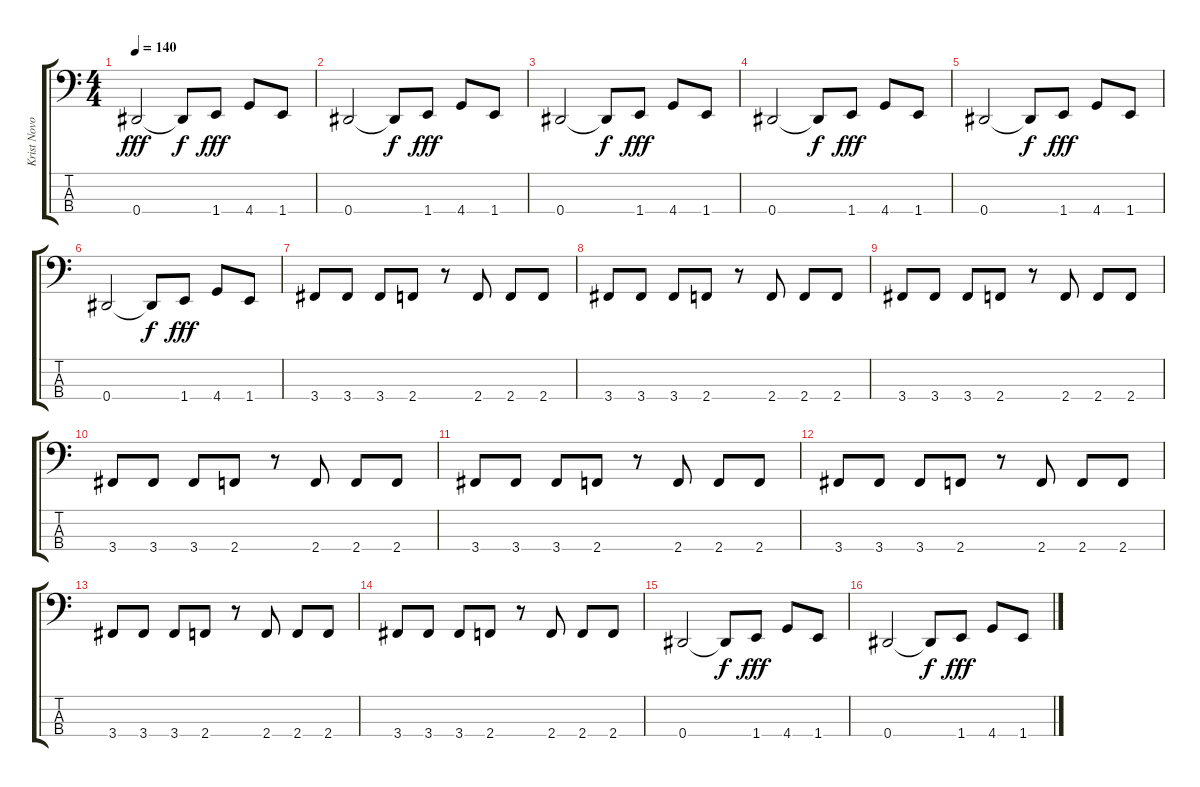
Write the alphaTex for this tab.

\track ("Krist Novoselic" "Krist Novo") {instrument electricbassfinger}
\staff {score tabs}
\tuning (Gb2 Db2 Ab1 Eb1) {hide}
\ts (4 4)
\tempo 140
\clef f4
\ks c
0.4.2{dy fff} 0.4{t}.8{dy f} 1.4.8{dy fff} 4.4.8 1.4.8 |
0.4.2 0.4{t}.8{dy f} 1.4.8{dy fff} 4.4.8 1.4.8 |
0.4.2 0.4{t}.8{dy f} 1.4.8{dy fff} 4.4.8 1.4.8 |
0.4.2 0.4{t}.8{dy f} 1.4.8{dy fff} 4.4.8 1.4.8 |
0.4.2 0.4{t}.8{dy f} 1.4.8{dy fff} 4.4.8 1.4.8 |
0.4.2 0.4{t}.8{dy f} 1.4.8{dy fff} 4.4.8 1.4.8 |
3.4.8 3.4.8 3.4.8 2.4.8 r.8 2.4.8 2.4.8 2.4.8 |
3.4.8 3.4.8 3.4.8 2.4.8 r.8 2.4.8 2.4.8 2.4.8 |
3.4.8 3.4.8 3.4.8 2.4.8 r.8 2.4.8 2.4.8 2.4.8 |
3.4.8 3.4.8 3.4.8 2.4.8 r.8 2.4.8 2.4.8 2.4.8 |
3.4.8 3.4.8 3.4.8 2.4.8 r.8 2.4.8 2.4.8 2.4.8 |
3.4.8 3.4.8 3.4.8 2.4.8 r.8 2.4.8 2.4.8 2.4.8 |
3.4.8 3.4.8 3.4.8 2.4.8 r.8 2.4.8 2.4.8 2.4.8 |
3.4.8 3.4.8 3.4.8 2.4.8 r.8 2.4.8 2.4.8 2.4.8 |
0.4.2 0.4{t}.8{dy f} 1.4.8{dy fff} 4.4.8 1.4.8 |
0.4.2 0.4{t}.8{dy f} 1.4.8{dy fff} 4.4.8 1.4.8
